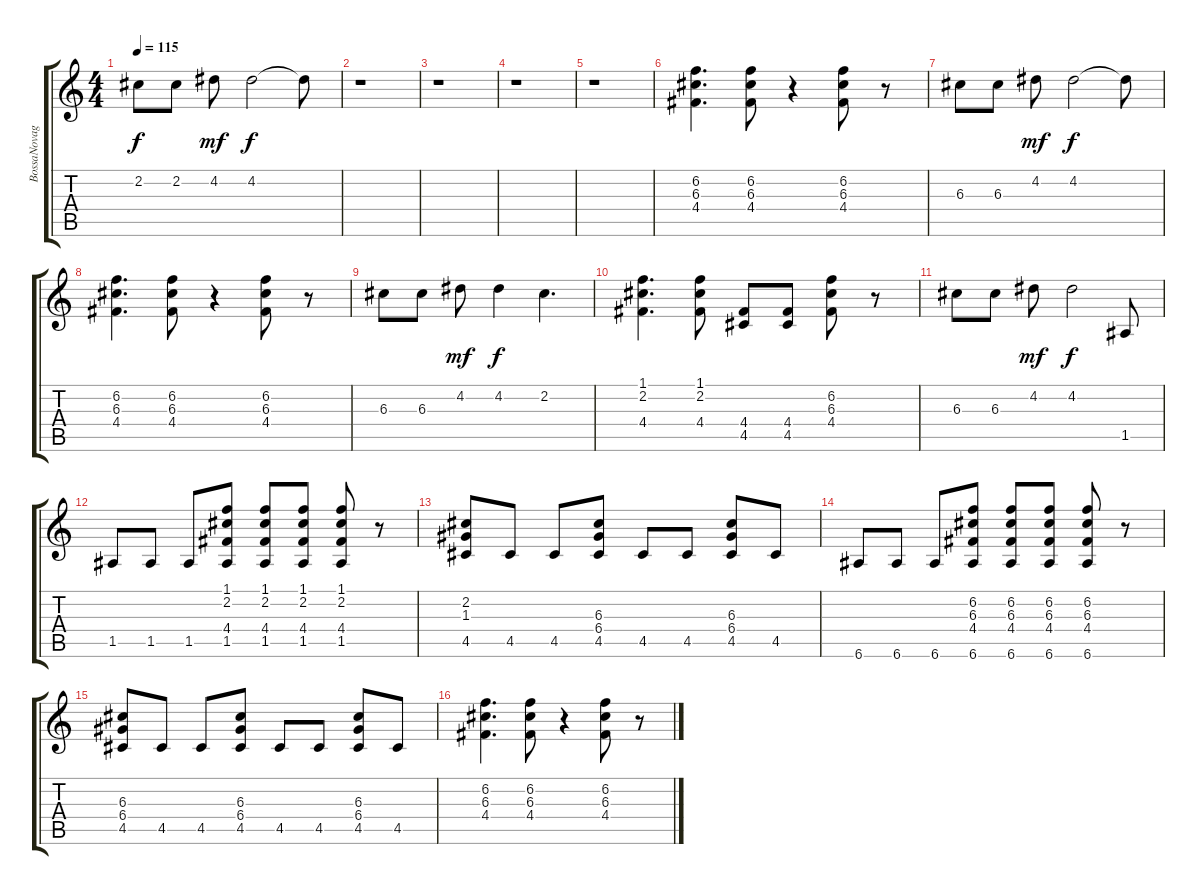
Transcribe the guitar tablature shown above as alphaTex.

\track ("BossaNovaguitar" "BossaNovag") {instrument acousticguitarsteel}
\staff {score tabs}
\tuning (E4 B3 G3 D3 A2 E2) {hide}
\ts (4 4)
\tempo 115
\clef g2
\ks c
2.2.8{dy f} 2.2.8 4.2.8{dy mf} 4.2.2{dy f} 4.2{t}.8 |
r.1 |
r.1 |
r.1 |
r.1 |
(6.2 6.3 4.4).4{d} (6.2 6.3 4.4).8 r.4 (6.2 6.3 4.4).8 r.8 |
6.3.8 6.3.8 4.2.8{dy mf} 4.2.2{dy f} 4.2{t}.8 |
(6.2 6.3 4.4).4{d} (6.2 6.3 4.4).8 r.4 (6.2 6.3 4.4).8 r.8 |
6.3.8 6.3.8 4.2.8{dy mf} 4.2.4{dy f} 2.2.4{d} |
(1.1 2.2 4.4).4{d} (1.1 2.2 4.4).8 (4.4 4.5).8 (4.4 4.5).8 (6.2 6.3 4.4).8 r.8 |
6.3.8 6.3.8 4.2.8{dy mf} 4.2.2{dy f} 1.5.8 |
1.5.8 1.5.8 1.5.8 (1.1 2.2 4.4 1.5).8 (1.1 2.2 4.4 1.5).8 (1.1 2.2 4.4 1.5).8 (1.1 2.2 4.4 1.5).8 r.8 |
(2.2 1.3 4.5).8 4.5.8 4.5.8 (6.3 6.4 4.5).8 4.5.8 4.5.8 (6.3 6.4 4.5).8 4.5.8 |
6.6.8 6.6.8 6.6.8 (6.2 6.3 4.4 6.6).8 (6.2 6.3 4.4 6.6).8 (6.2 6.3 4.4 6.6).8 (6.2 6.3 4.4 6.6).8 r.8 |
(6.3 6.4 4.5).8 4.5.8 4.5.8 (6.3 6.4 4.5).8 4.5.8 4.5.8 (6.3 6.4 4.5).8 4.5.8 |
(6.2 6.3 4.4).4{d} (6.2 6.3 4.4).8 r.4 (6.2 6.3 4.4).8 r.8
